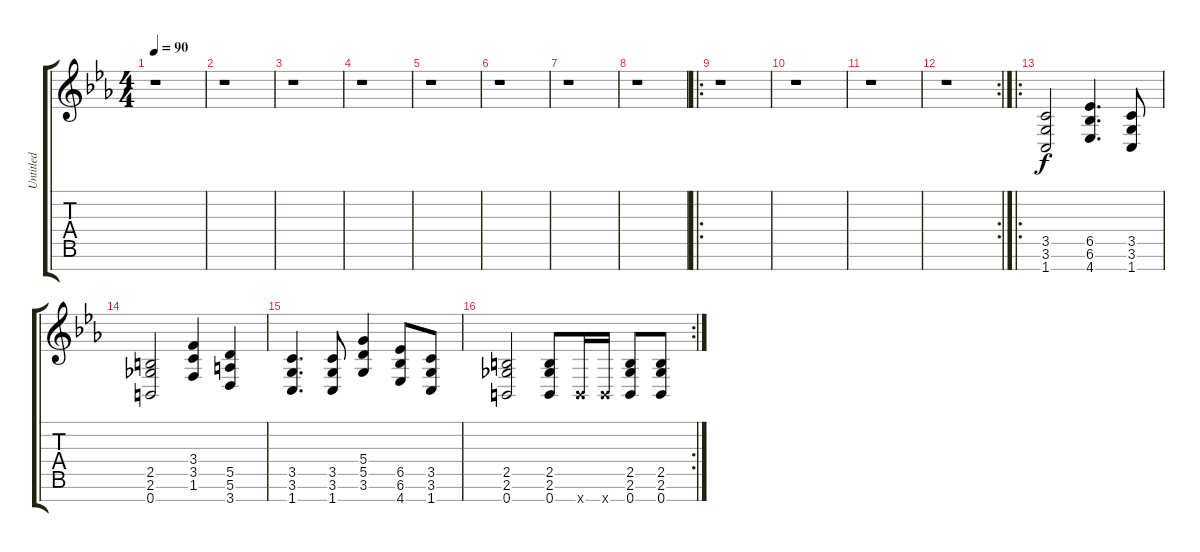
\track ("Untitled" "Untitled") {instrument overdrivenguitar}
\staff {score tabs}
\tuning (E4 B3 G3 D3 A2 E2 B1) {hide}
\ts (4 4)
\tempo 90
\clef g2
\ks eb
r.1{dy fff} |
r.1 |
r.1 |
r.1 |
r.1 |
r.1 |
r.1 |
r.1 |
\ro
r.1 |
r.1 |
r.1 |
\rc 2
r.1 |
\ro
(3.5 3.6 1.7).2{dy f} (6.5 6.6 4.7).4{d} (3.5 3.6 1.7).8 |
(2.5 2.6 0.7).2 (3.4 3.5 1.6).4 (5.5 5.6 3.7).4 |
(3.5 3.6 1.7).4{d} (3.5 3.6 1.7).8 (5.4 5.5 3.6).4 (6.5 6.6 4.7).8 (3.5 3.6 1.7).8 |
\rc 2
(2.5 2.6 0.7).2 (2.5 2.6 0.7).8 0.7{x}.16 0.7{x}.16 (2.5 2.6 0.7).8 (2.5 2.6 0.7).8
